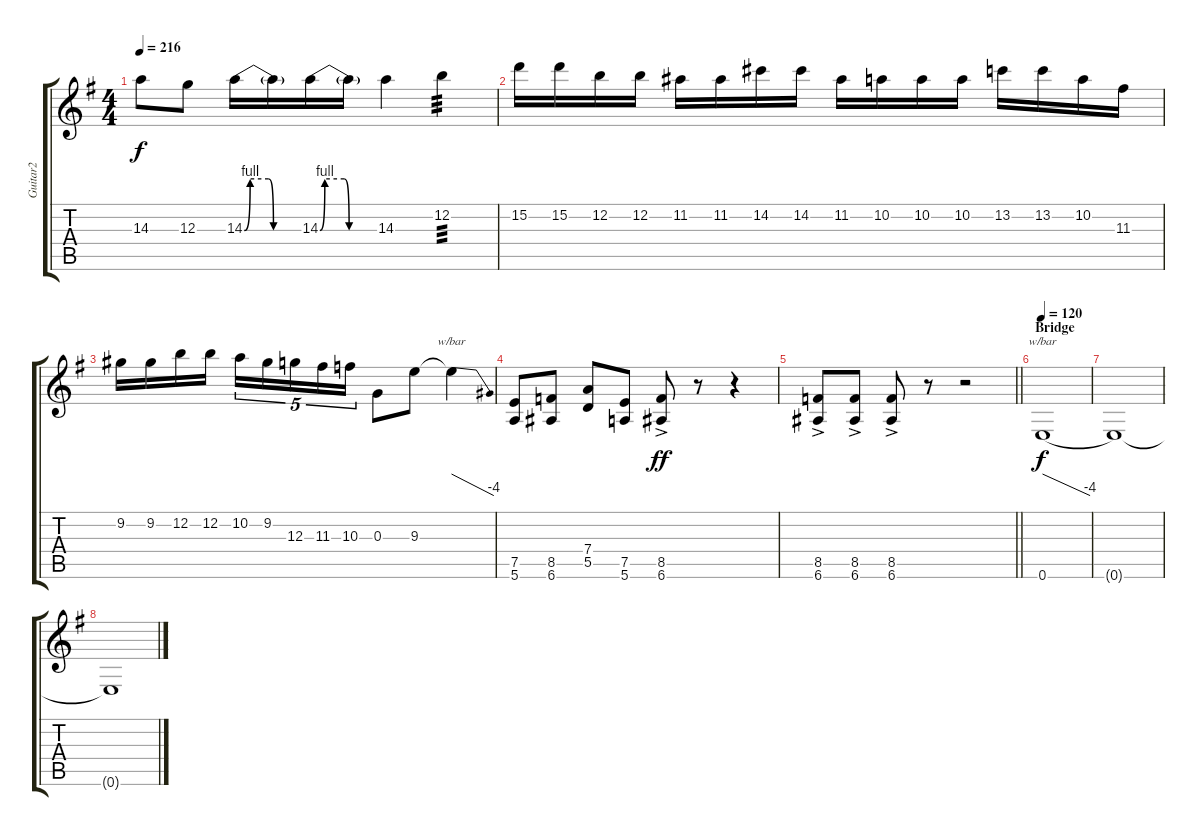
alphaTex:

\track ("Guitar2" "Guitar2") {instrument distortionguitar}
\staff {score tabs}
\tuning (E4 B3 G3 D3 A2 E2) {hide}
\ts (4 4)
\tempo 216
\clef g2
\ks eminor
14.3.8{dy f} 12.3.8 14.3{be (custom 0 0 6 4 25 4 30 0 60 0)}.16 14.3{t}.16 14.3{be (custom 0 0 5 4 25 4 30 0 60 0)}.16 14.3{t}.16 14.3.4 12.2.4{tp 3} |
15.2.16 15.2.16 12.2.16 12.2.16 11.2.16 11.2.16 14.2.16 14.2.16 11.2.16 10.2.16 10.2.16 10.2.16 13.2.16 13.2.16 10.2.16 11.3.16 |
9.2.16 9.2.16 12.2.16 12.2.16 10.2.16{tu (5 4)} 9.2.16{tu (5 4)} 12.3.16{tu (5 4)} 11.3.16{tu (5 4)} 10.3.16{tu (5 4)} 0.3.8 9.3.8 9.3{t}.4{tbe (dive default 0 0 60 -16)} |
(7.5 5.6).8{volume 13} (8.5 6.6).8 (7.4 5.5).8 (7.5 5.6).8 (8.5{ac} 6.6{ac}).8{dy ff} r.8 r.4 |
\barLineRight lightlight
(8.5{ac} 6.6{ac}).8 (8.5{ac} 6.6{ac}).8 (8.5{ac} 6.6{ac}).8 r.8 r.2 |
\section ("" "Bridge")
\tempo 120
0.6.1{tbe (dive default 0 0 60 -16) dy f} |
0.6{t}.1 |
0.6{t}.1
